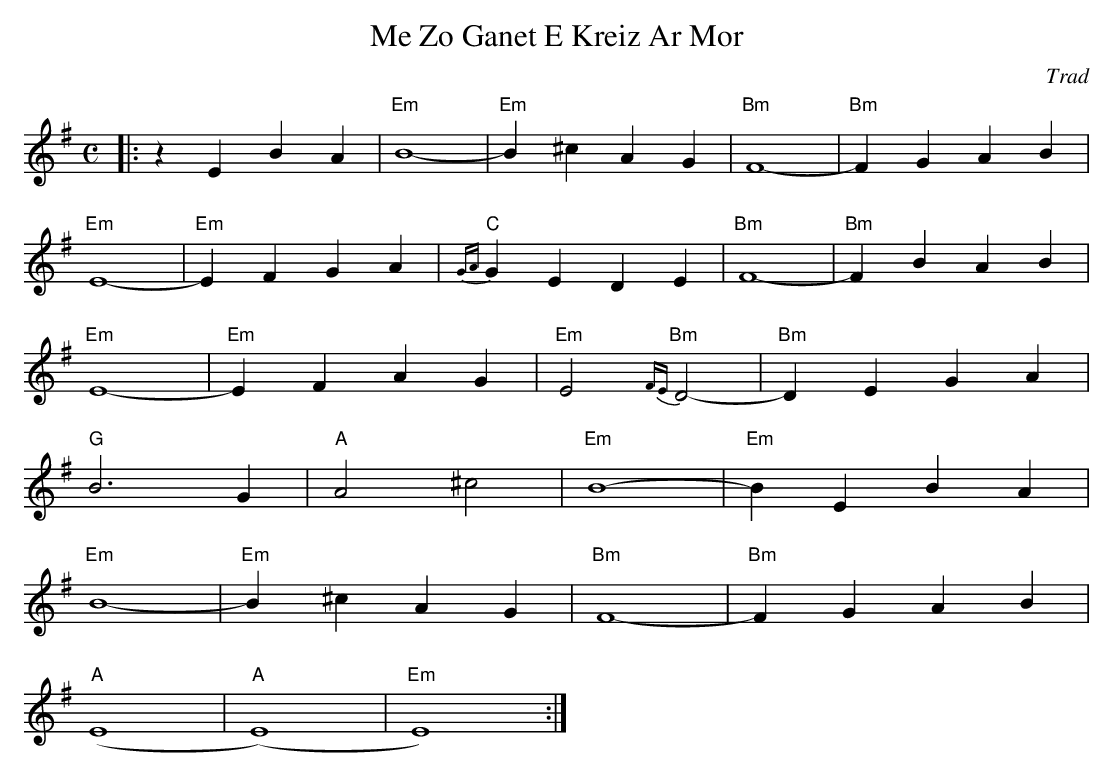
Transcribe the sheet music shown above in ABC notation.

X:1
T:Me Zo Ganet E Kreiz Ar Mor
C:Trad
M:C
K:Em
L:1/4
|:z EBA|"Em"B4- |"Em"B ^cAG |"Bm"F4- |"Bm"FGAB |
"Em"E4-|"Em"EFGA |"C"{GA}GEDE |"Bm"F4-|"Bm"FBAB |
"Em"E4-|"Em"EFAG |"Em"E2 "Bm"{FE}D2-|"Bm"DEGA |
"G"B3G |"A"A2^c2|"Em"B4-|"Em"BEBA |
"Em"B4- |"Em"B^cAG |"Bm"F4- |"Bm"FGAB |
("A"E4 |("A"E4) |"Em"E4) :|
